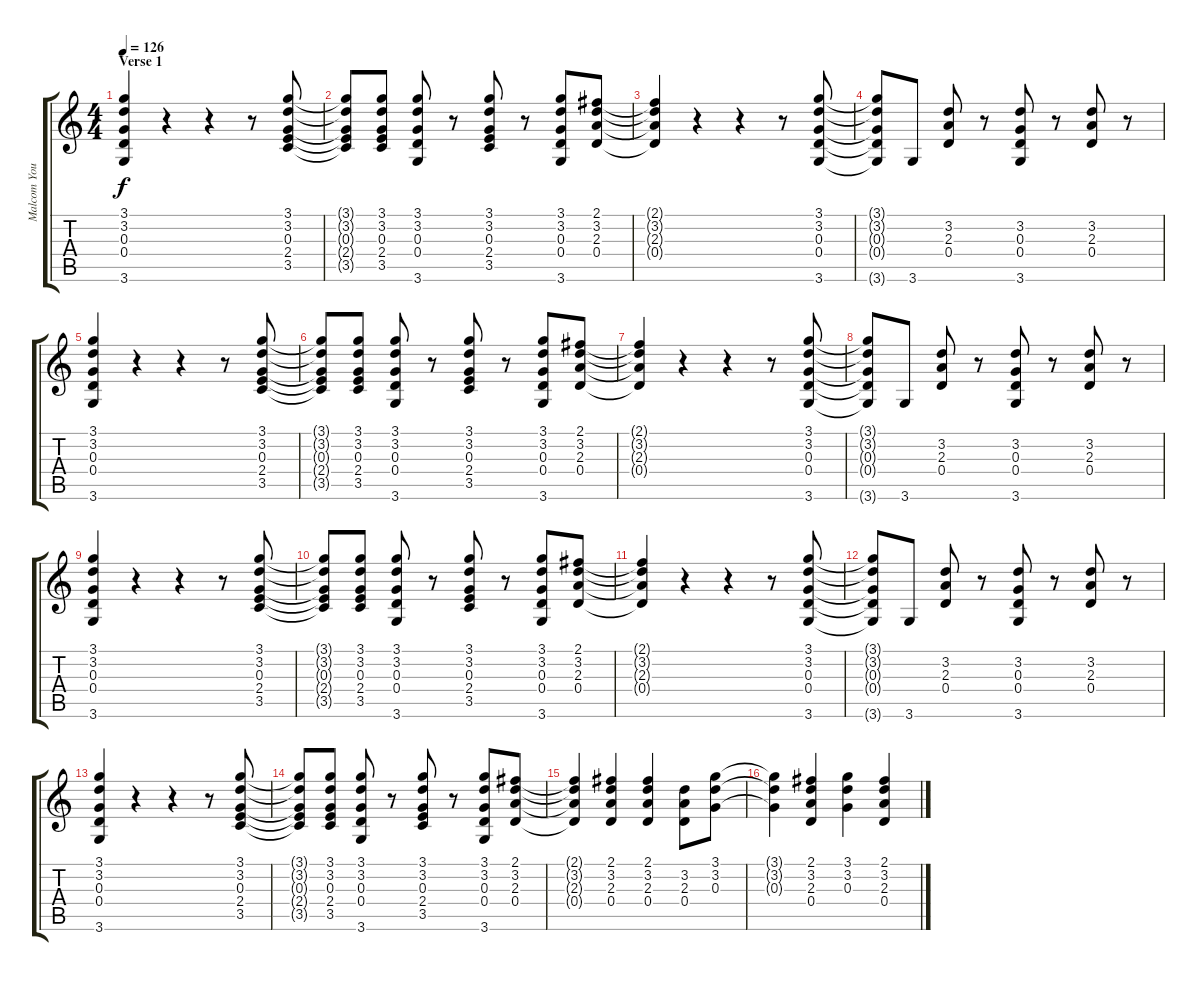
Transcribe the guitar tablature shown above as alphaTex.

\track ("Malcom Young (Guitar)" "Malcom You") {instrument overdrivenguitar}
\staff {score tabs}
\tuning (E4 B3 G3 D3 A2 E2) {hide}
\ts (4 4)
\section ("" "Verse 1")
\tempo 126
\clef g2
\ks c
(3.1 3.2 0.3 0.4 3.6).4{dy f} r.4 r.4 r.8 (3.1 3.2 0.3 2.4 3.5).8 |
(3.1{t} 3.2{t} 0.3{t} 2.4{t} 3.5{t}).8 (3.1 3.2 0.3 2.4 3.5).8 (3.1 3.2 0.3 0.4 3.6).8 r.8 (3.1 3.2 0.3 2.4 3.5).8 r.8 (3.1 3.2 0.3 0.4 3.6).8 (2.1 3.2 2.3 0.4).8 |
(2.1{t} 3.2{t} 2.3{t} 0.4{t}).4 r.4 r.4 r.8 (3.1 3.2 0.3 0.4 3.6).8 |
(3.1{t} 3.2{t} 0.3{t} 0.4{t} 3.6{t}).8 3.6.8 (3.2 2.3 0.4).8 r.8 (3.2 0.3 0.4 3.6).8 r.8 (3.2 2.3 0.4).8 r.8 |
(3.1 3.2 0.3 0.4 3.6).4 r.4 r.4 r.8 (3.1 3.2 0.3 2.4 3.5).8 |
(3.1{t} 3.2{t} 0.3{t} 2.4{t} 3.5{t}).8 (3.1 3.2 0.3 2.4 3.5).8 (3.1 3.2 0.3 0.4 3.6).8 r.8 (3.1 3.2 0.3 2.4 3.5).8 r.8 (3.1 3.2 0.3 0.4 3.6).8 (2.1 3.2 2.3 0.4).8 |
(2.1{t} 3.2{t} 2.3{t} 0.4{t}).4 r.4 r.4 r.8 (3.1 3.2 0.3 0.4 3.6).8 |
(3.1{t} 3.2{t} 0.3{t} 0.4{t} 3.6{t}).8 3.6.8 (3.2 2.3 0.4).8 r.8 (3.2 0.3 0.4 3.6).8 r.8 (3.2 2.3 0.4).8 r.8 |
(3.1 3.2 0.3 0.4 3.6).4 r.4 r.4 r.8 (3.1 3.2 0.3 2.4 3.5).8 |
(3.1{t} 3.2{t} 0.3{t} 2.4{t} 3.5{t}).8 (3.1 3.2 0.3 2.4 3.5).8 (3.1 3.2 0.3 0.4 3.6).8 r.8 (3.1 3.2 0.3 2.4 3.5).8 r.8 (3.1 3.2 0.3 0.4 3.6).8 (2.1 3.2 2.3 0.4).8 |
(2.1{t} 3.2{t} 2.3{t} 0.4{t}).4 r.4 r.4 r.8 (3.1 3.2 0.3 0.4 3.6).8 |
(3.1{t} 3.2{t} 0.3{t} 0.4{t} 3.6{t}).8 3.6.8 (3.2 2.3 0.4).8 r.8 (3.2 0.3 0.4 3.6).8 r.8 (3.2 2.3 0.4).8 r.8 |
(3.1 3.2 0.3 0.4 3.6).4 r.4 r.4 r.8 (3.1 3.2 0.3 2.4 3.5).8 |
(3.1{t} 3.2{t} 0.3{t} 2.4{t} 3.5{t}).8 (3.1 3.2 0.3 2.4 3.5).8 (3.1 3.2 0.3 0.4 3.6).8 r.8 (3.1 3.2 0.3 2.4 3.5).8 r.8 (3.1 3.2 0.3 0.4 3.6).8 (2.1 3.2 2.3 0.4).8 |
(2.1{t} 3.2{t} 2.3{t} 0.4{t}).4 (2.1 3.2 2.3 0.4).4 (2.1 3.2 2.3 0.4).4 (3.2 2.3 0.4).8 (3.1 3.2 0.3).8 |
(3.1{t} 3.2{t} 0.3{t}).4 (2.1 3.2 2.3 0.4).4 (3.1 3.2 0.3).4 (2.1 3.2 2.3 0.4).4
